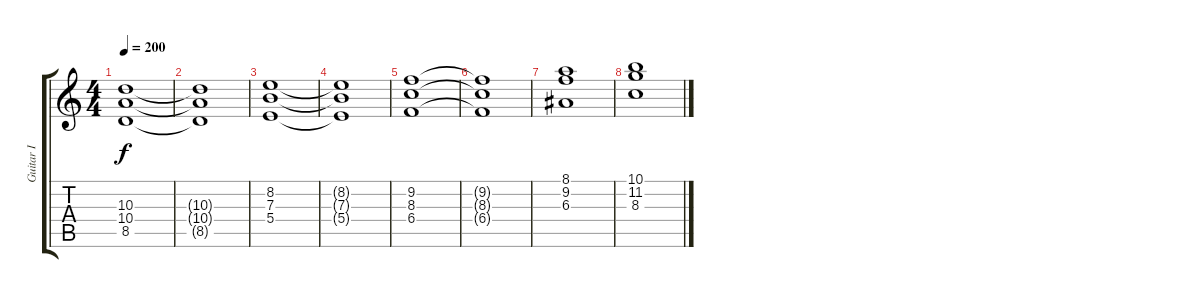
\track ("Guitar I" "Guitar I") {instrument distortionguitar}
\staff {score tabs}
\tuning (Db4 Ab3 E3 B2 Gb2 B1) {hide}
\ts (4 4)
\tempo 200
\clef g2
\ks c
(10.3 10.4 8.5).1{dy f} |
(10.3{t} 10.4{t} 8.5{t}).1 |
(8.2 7.3 5.4).1 |
(8.2{t} 7.3{t} 5.4{t}).1 |
(9.2 8.3 6.4).1 |
(9.2{t} 8.3{t} 6.4{t}).1 |
(8.1 9.2 6.3).1 |
(10.1 11.2 8.3).1
